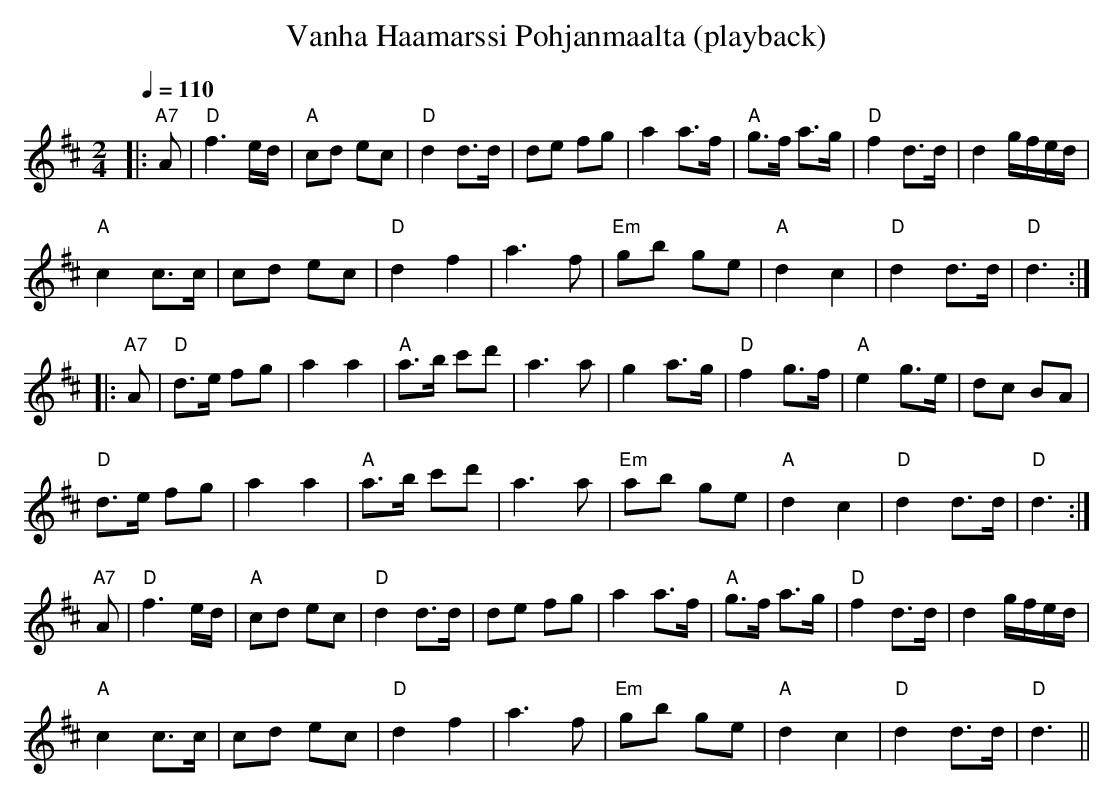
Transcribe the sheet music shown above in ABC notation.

X:1
T:Vanha Haamarssi Pohjanmaalta (playback)
M:2/4
L:1/8
Q:1/4=110
K:D
|: "A7" A | "D" f3 e/2d/2 | "A" cd ec | "D" d2 d>d | de fg |
a2 a>f | "A" g>f a>g | "D" f2 d>d | d2 g/2f/2e/2d/2 | !
"A" c2 c>c | cd ec | "D" d2 f2 | a3 f |
"Em" gb ge | "A" d2 c2 | "D" d2 d>d | "D" d3 :| !
|: "A7" A | "D" d>e fg | a2 a2 | "A" a>b c'd' | a3 a |
g2 a>g | "D" f2 g>f | "A" e2 g>e | dc BA | !
"D" d>e fg | a2 a2 | "A" a>b c'd' | a3 a |
"Em" ab ge | "A" d2 c2 | "D" d2 d>d | "D" d3 :|!
"A7" A | "D" f3 e/2d/2 | "A" cd ec | "D" d2 d>d | de fg |
a2 a>f | "A" g>f a>g | "D" f2 d>d | d2 g/2f/2e/2d/2 | !
"A" c2 c>c | cd ec | "D" d2 f2 | a3 f |
"Em" gb ge | "A" d2 c2 | "D" d2 d>d | "D" d3 ||
